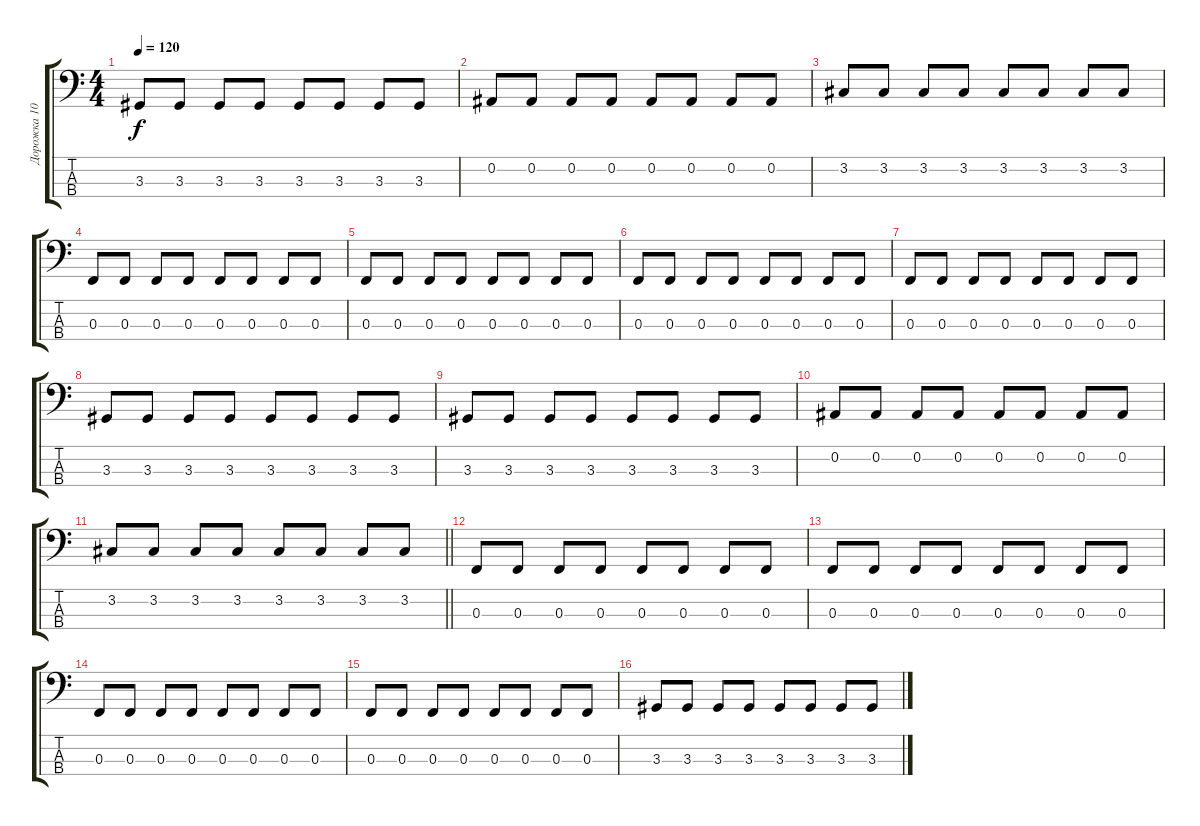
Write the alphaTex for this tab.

\track ("Дорожка 10" "Дорожка 10") {instrument electricbassfinger}
\staff {score tabs}
\tuning (Eb2 Bb1 F1 C1) {hide}
\ts (4 4)
\tempo 120
\clef f4
\ks c
3.3.8{dy f} 3.3.8 3.3.8 3.3.8 3.3.8 3.3.8 3.3.8 3.3.8 |
0.2.8 0.2.8 0.2.8 0.2.8 0.2.8 0.2.8 0.2.8 0.2.8 |
3.2.8 3.2.8 3.2.8 3.2.8 3.2.8 3.2.8 3.2.8 3.2.8 |
0.3.8 0.3.8 0.3.8 0.3.8 0.3.8 0.3.8 0.3.8 0.3.8 |
0.3.8 0.3.8 0.3.8 0.3.8 0.3.8 0.3.8 0.3.8 0.3.8 |
0.3.8 0.3.8 0.3.8 0.3.8 0.3.8 0.3.8 0.3.8 0.3.8 |
0.3.8 0.3.8 0.3.8 0.3.8 0.3.8 0.3.8 0.3.8 0.3.8 |
3.3.8 3.3.8 3.3.8 3.3.8 3.3.8 3.3.8 3.3.8 3.3.8 |
3.3.8 3.3.8 3.3.8 3.3.8 3.3.8 3.3.8 3.3.8 3.3.8 |
0.2.8 0.2.8 0.2.8 0.2.8 0.2.8 0.2.8 0.2.8 0.2.8 |
\barLineRight lightlight
3.2.8 3.2.8 3.2.8 3.2.8 3.2.8 3.2.8 3.2.8 3.2.8 |
0.3.8 0.3.8 0.3.8 0.3.8 0.3.8 0.3.8 0.3.8 0.3.8 |
0.3.8 0.3.8 0.3.8 0.3.8 0.3.8 0.3.8 0.3.8 0.3.8 |
0.3.8 0.3.8 0.3.8 0.3.8 0.3.8 0.3.8 0.3.8 0.3.8 |
0.3.8 0.3.8 0.3.8 0.3.8 0.3.8 0.3.8 0.3.8 0.3.8 |
3.3.8 3.3.8 3.3.8 3.3.8 3.3.8 3.3.8 3.3.8 3.3.8
